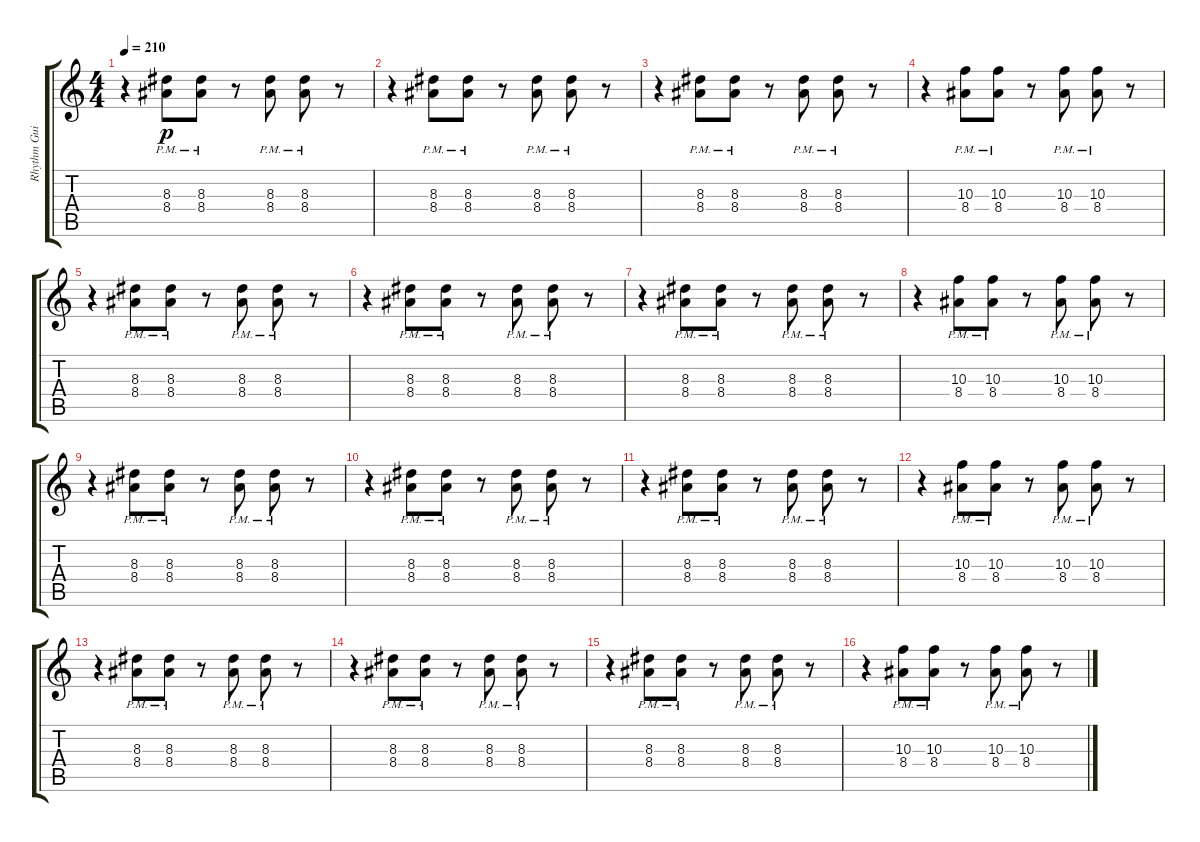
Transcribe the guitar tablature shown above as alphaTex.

\track ("Rhythm Guitar  " "Rhythm Gui") {instrument overdrivenguitar}
\staff {score tabs}
\tuning (E4 B3 G3 D3 A2 E2) {hide}
\ts (4 4)
\tempo 210
\clef g2
\ks c
r.4{dy p} (8.3{pm} 8.4{pm}).8 (8.3{pm} 8.4{pm}).8 r.8 (8.3{pm} 8.4{pm}).8 (8.3{pm} 8.4{pm}).8 r.8 |
r.4 (8.3{pm} 8.4{pm}).8 (8.3{pm} 8.4{pm}).8 r.8 (8.3{pm} 8.4{pm}).8 (8.3{pm} 8.4{pm}).8 r.8 |
r.4 (8.3{pm} 8.4{pm}).8 (8.3{pm} 8.4{pm}).8 r.8 (8.3{pm} 8.4{pm}).8 (8.3{pm} 8.4{pm}).8 r.8 |
r.4 (10.3{pm} 8.4{pm}).8 (10.3{pm} 8.4{pm}).8 r.8 (10.3{pm} 8.4{pm}).8 (10.3{pm} 8.4{pm}).8 r.8 |
r.4 (8.3{pm} 8.4{pm}).8 (8.3{pm} 8.4{pm}).8 r.8 (8.3{pm} 8.4{pm}).8 (8.3{pm} 8.4{pm}).8 r.8 |
r.4 (8.3{pm} 8.4{pm}).8 (8.3{pm} 8.4{pm}).8 r.8 (8.3{pm} 8.4{pm}).8 (8.3{pm} 8.4{pm}).8 r.8 |
r.4 (8.3{pm} 8.4{pm}).8 (8.3{pm} 8.4{pm}).8 r.8 (8.3{pm} 8.4{pm}).8 (8.3{pm} 8.4{pm}).8 r.8 |
r.4 (10.3{pm} 8.4{pm}).8 (10.3{pm} 8.4{pm}).8 r.8 (10.3{pm} 8.4{pm}).8 (10.3{pm} 8.4{pm}).8 r.8 |
r.4 (8.3{pm} 8.4{pm}).8 (8.3{pm} 8.4{pm}).8 r.8 (8.3{pm} 8.4{pm}).8 (8.3{pm} 8.4{pm}).8 r.8 |
r.4 (8.3{pm} 8.4{pm}).8 (8.3{pm} 8.4{pm}).8 r.8 (8.3{pm} 8.4{pm}).8 (8.3{pm} 8.4{pm}).8 r.8 |
r.4 (8.3{pm} 8.4{pm}).8 (8.3{pm} 8.4{pm}).8 r.8 (8.3{pm} 8.4{pm}).8 (8.3{pm} 8.4{pm}).8 r.8 |
r.4 (10.3{pm} 8.4{pm}).8 (10.3{pm} 8.4{pm}).8 r.8 (10.3{pm} 8.4{pm}).8 (10.3{pm} 8.4{pm}).8 r.8 |
r.4 (8.3{pm} 8.4{pm}).8 (8.3{pm} 8.4{pm}).8 r.8 (8.3{pm} 8.4{pm}).8 (8.3{pm} 8.4{pm}).8 r.8 |
r.4 (8.3{pm} 8.4{pm}).8 (8.3{pm} 8.4{pm}).8 r.8 (8.3{pm} 8.4{pm}).8 (8.3{pm} 8.4{pm}).8 r.8 |
r.4 (8.3{pm} 8.4{pm}).8 (8.3{pm} 8.4{pm}).8 r.8 (8.3{pm} 8.4{pm}).8 (8.3{pm} 8.4{pm}).8 r.8 |
r.4 (10.3{pm} 8.4{pm}).8 (10.3{pm} 8.4{pm}).8 r.8 (10.3{pm} 8.4{pm}).8 (10.3{pm} 8.4{pm}).8 r.8
